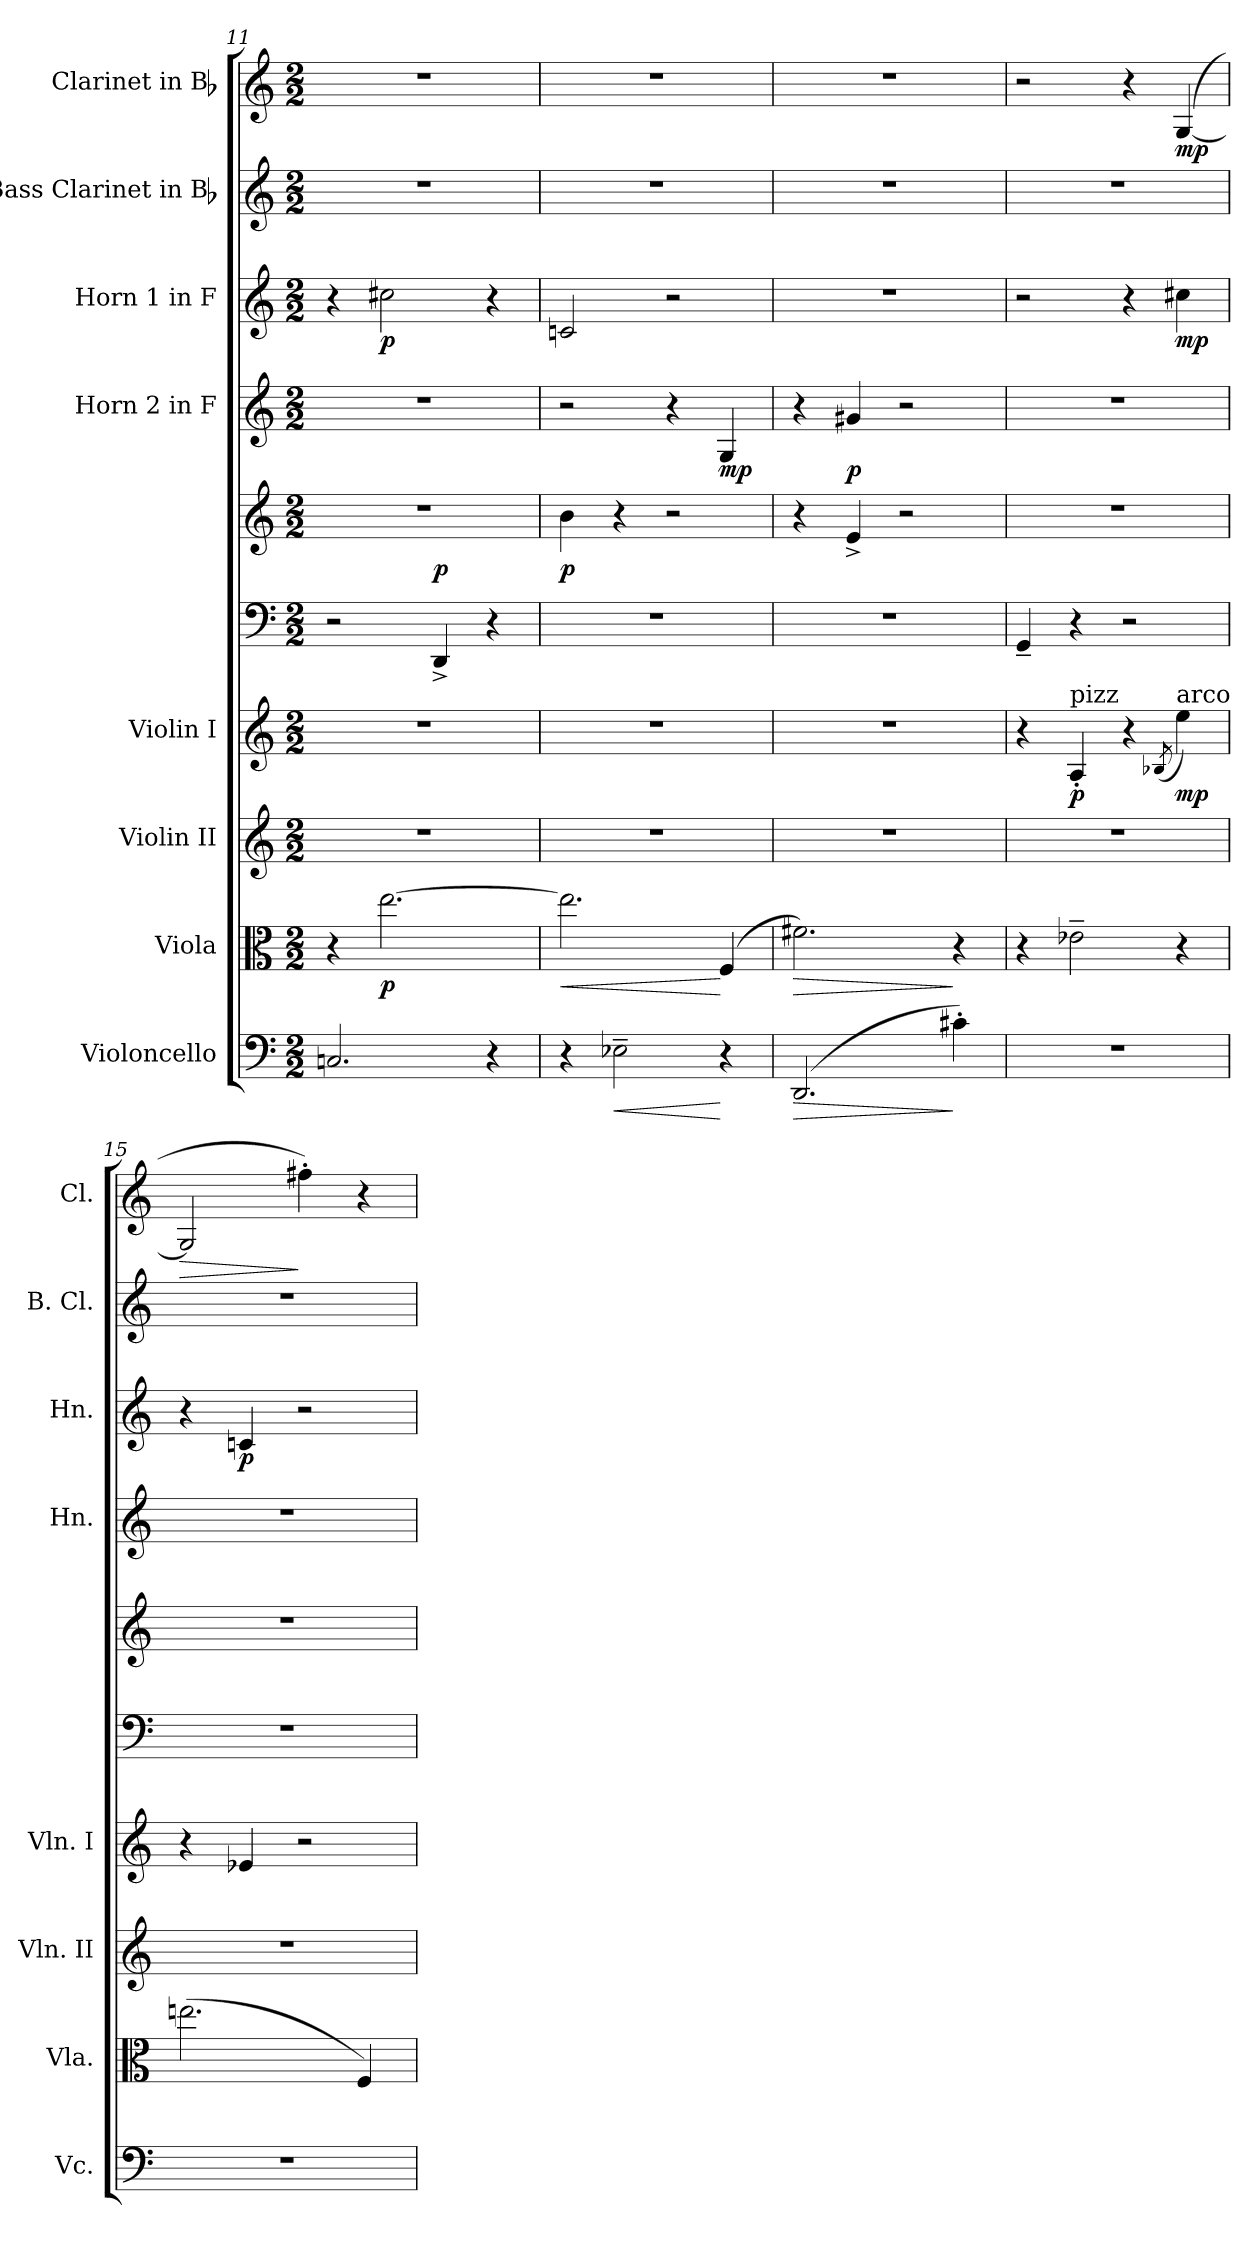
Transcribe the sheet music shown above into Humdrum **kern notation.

**kern	**dynam	**kern	**dynam	**kern	**kern	**dynam	**kern	**kern	**dynam	**kern	**dynam	**kern	**dynam	**kern	**kern	**dynam
*part9	*part9	*part8	*part8	*part7	*part6	*part6	*part5	*part5	*part5	*part4	*part4	*part3	*part3	*part2	*part1	*part1
*staff10	*staff10	*staff9	*staff9	*staff8	*staff7	*staff7	*staff6	*staff5	*staff5/6	*staff4	*staff4	*staff3	*staff3	*staff2	*staff1	*staff1
*I"Violoncello	*	*I"Viola	*	*I"Violin II	*I"Violin I	*	*	*	*	*I"Horn 2 in F	*	*I"Horn 1 in F	*	*I"Bass Clarinet in Bb	*I"Clarinet in Bb	*
*I'Vc.	*	*I'Vla.	*	*I'Vln. II	*I'Vln. I	*	*	*	*	*I'Hn.	*	*I'Hn.	*	*I'B. Cl.	*I'Cl.	*
*clefF4	*	*clefC3	*	*clefG2	*clefG2	*	*clefF4	*clefG2	*	*clefG2	*	*clefG2	*	*clefG2	*clefG2	*
*	*	*	*	*	*	*	*	*	*	*ITrd4c7	*	*ITrd4c7	*	*ITrd1c2	*ITrd1c2	*
*k[]	*	*k[]	*	*k[]	*k[]	*	*k[]	*k[]	*	*k[b-]	*	*k[b-]	*	*k[b-e-]	*k[b-e-]	*
*M2/2	*	*M2/2	*	*M2/2	*M2/2	*	*M2/2	*M2/2	*	*M2/2	*	*M2/2	*	*M2/2	*M2/2	*
=11	=11	=11	=11	=11	=11	=11	=11	=11	=11	=11	=11	=11	=11	=11	=11	=11
2.Cni/	.	4r	.	1r	1r	.	2r	1r	.	1r	.	4r	.	1r	1r	.
.	.	[2.eei\	p	.	.	.	.	.	.	.	.	2f#Xi\	p	.	.	.
.	.	.	.	.	.	.	4DD^i/	.	p	.	.	.	.	.	.	.
4r	.	.	.	.	.	.	4r	.	.	.	.	4r	.	.	.	.
=12	=12	=12	=12	=12	=12	=12	=12	=12	=12	=12	=12	=12	=12	=12	=12	=12
!	!	!	!LO:HP:b	!	!	!	!	!	!	!	!	!	!	!	!	!
4r	.	2.eei\]	<	1r	1r	.	1r	4bi\	p	2r	.	2Fni/	.	1r	1r	.
!	!LO:HP:b	!	!	!	!	!	!	!	!	!	!	!	!	!	!	!
2E-X~i\	<	.	.	.	.	.	.	4r	.	.	.	.	.	.	.	.
.	.	.	.	.	.	.	.	2r	.	4r	.	2r	.	.	.	.
4r	[	(>4Fi/	[	.	.	.	.	.	.	4Ci/	mp	.	.	.	.	.
=13	=13	=13	=13	=13	=13	=13	=13	=13	=13	=13	=13	=13	=13	=13	=13	=13
!	!LO:HP:b	!	!LO:HP:b	!	!	!	!	!	!	!	!	!	!	!	!	!
(>2.DDi/	>	2.f#Xi\)	>	1r	1r	.	1r	4r	.	4r	.	1r	.	1r	1r	.
.	.	.	.	.	.	.	.	4e^i/	.	4c#Xi/	p	.	.	.	.	.
.	.	.	.	.	.	.	.	2r	.	2r	.	.	.	.	.	.
4c#X'i\)	]	4r	]	.	.	.	.	.	.	.	.	.	.	.	.	.
=14	=14	=14	=14	=14	=14	=14	=14	=14	=14	=14	=14	=14	=14	=14	=14	=14
1r	.	4r	.	1r	4r	.	4GG~i/	1r	.	1r	.	2r	.	1r	2r	.
!	!	!	!	!	!LO:TX:t=pizz	!	!	!	!	!	!	!	!	!	!	!
.	.	2e-X~i\	.	.	4A'i/	p	4r	.	.	.	.	.	.	.	.	.
.	.	.	.	.	4r	.	2r	.	.	.	.	4r	.	.	4r	.
.	.	.	.	.	(>8qB-Xi/	.	.	.	.	.	.	.	.	.	.	.
!	!	!	!	!	!LO:TX:t=arco	!	!	!	!	!	!	!	!	!	!	!
.	.	4r	.	.	4eei\)	mp	.	.	.	.	.	4f#Xi\	mp	.	(>[4Fi/	mp
=15	=15	=15	=15	=15	=15	=15	=15	=15	=15	=15	=15	=15	=15	=15	=15	=15
!	!	!	!	!	!	!	!	!	!	!	!	!	!	!	!	!LO:HP:b
1r	.	(>2.eeni\	.	1r	4r	.	1r	1r	.	1r	.	4r	.	1r	2Fi/]	>
.	.	.	.	.	4e-Xi/	.	.	.	.	.	.	4Fni/	p	.	.	.
.	.	.	.	.	2r	.	.	.	.	.	.	2r	.	.	4een'i\)	]
.	.	4Fi/)	.	.	.	.	.	.	.	.	.	.	.	.	4r	.
=	=	=	=	=	=	=	=	=	=	=	=	=	=	=	=	=
*-	*-	*-	*-	*-	*-	*-	*-	*-	*-	*-	*-	*-	*-	*-	*-	*-
